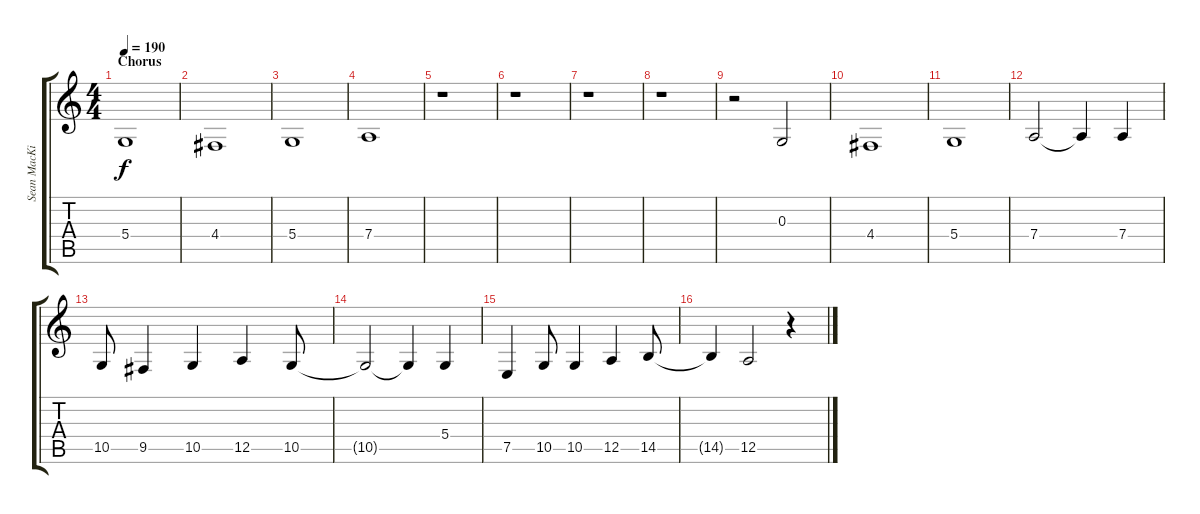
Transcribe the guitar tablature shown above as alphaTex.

\track ("Sean MacKin (Backing Vocals and Harmonie" "Sean MacKi") {instrument clarinet}
\staff {score tabs}
\tuning (E4 B3 G3 D3 A2 E2) {hide}
\ts (4 4)
\section ("" "Chorus")
\tempo 190
\clef g2
\ks c
5.4.1{dy f} |
4.4.1 |
5.4.1 |
7.4.1 |
r.1 |
r.1 |
r.1 |
r.1 |
r.2 0.3.2 |
4.4.1 |
5.4.1 |
7.4.2 7.4{t}.4 7.4.4 |
10.5.8 9.5.4 10.5.4 12.5.4 10.5.8 |
10.5{t}.2 10.5{t}.4 5.4.4 |
7.5.4 10.5.8 10.5.4 12.5.4 14.5.8 |
14.5{t}.4 12.5.2 r.4
